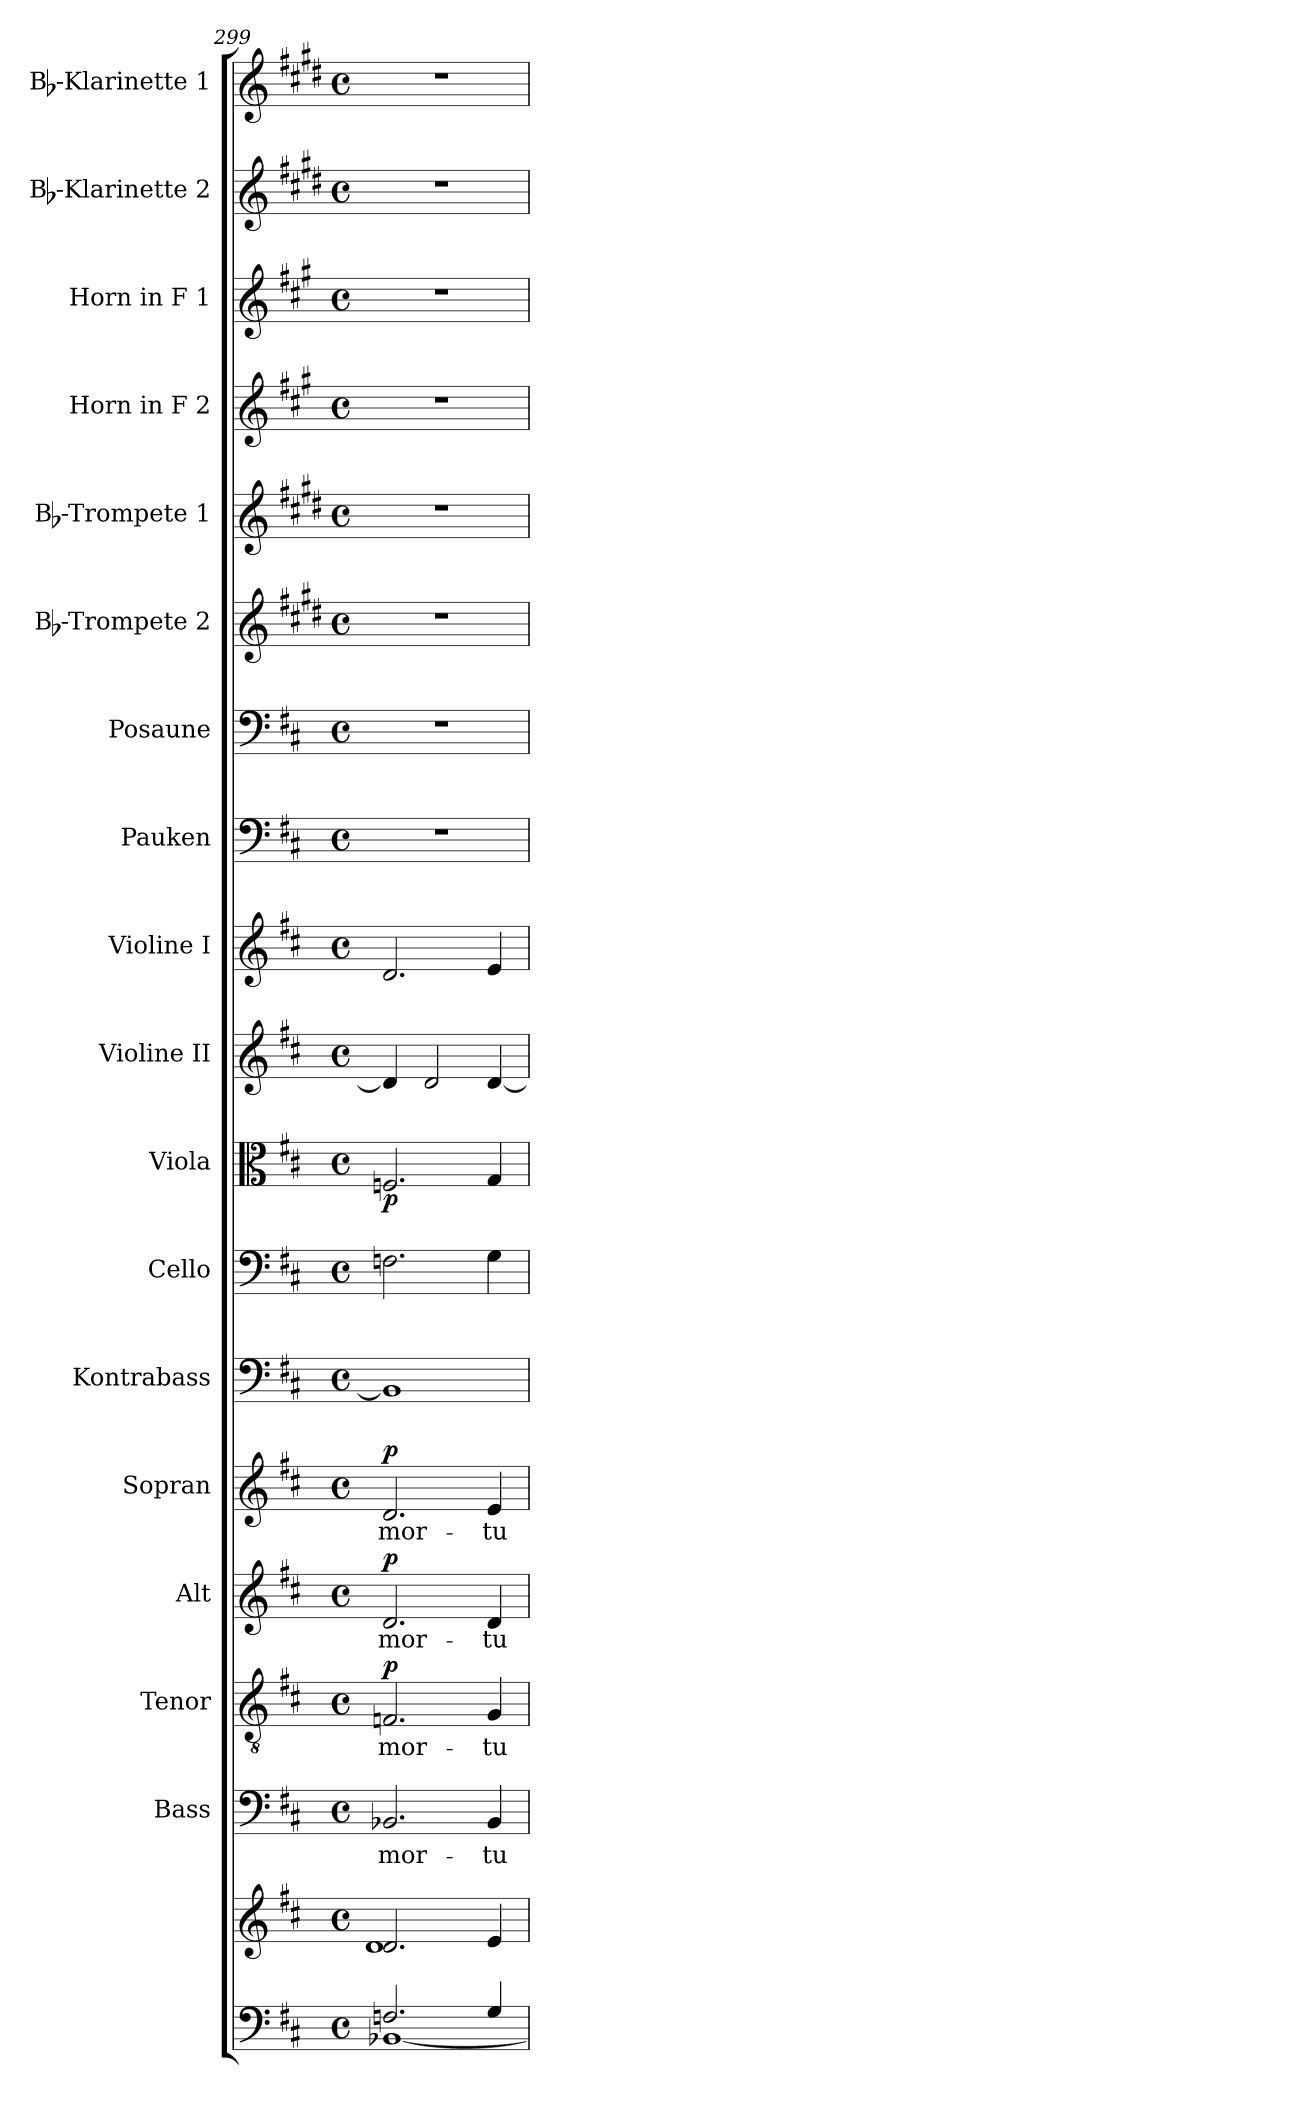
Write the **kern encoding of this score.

**kern	**kern	**kern	**text	**kern	**text	**dynam	**kern	**text	**dynam	**kern	**text	**dynam	**kern	**kern	**kern	**dynam	**kern	**kern	**kern	**kern	**kern	**kern	**kern	**kern	**kern	**kern
*part18	*part18	*part17	*part17	*part16	*part16	*part16	*part15	*part15	*part15	*part14	*part14	*part14	*part13	*part12	*part11	*part11	*part10	*part9	*part8	*part7	*part6	*part5	*part4	*part3	*part2	*part1
*staff19	*staff18	*staff17	*staff17	*staff16	*staff16	*staff16	*staff15	*staff15	*staff15	*staff14	*staff14	*staff14	*staff13	*staff12	*staff11	*staff11	*staff10	*staff9	*staff8	*staff7	*staff6	*staff5	*staff4	*staff3	*staff2	*staff1
*	*	*I"Bass	*	*I"Tenor	*	*	*I"Alt	*	*	*I"Sopran	*	*	*I"Kontrabass	*I"Cello	*I"Viola	*	*I"Violine II	*I"Violine I	*I"Pauken	*I"Posaune	*I"Bb-Trompete 2	*I"Bb-Trompete 1	*I"Horn in F 2	*I"Horn in F 1	*I"Bb-Klarinette 2	*I"Bb-Klarinette 1
*	*	*I'B.	*	*I'T.	*	*	*I'A.	*	*	*I'S.	*	*	*I'Kb.	*	*I'Vla.	*	*I'Vl. II	*I'Vl. I	*I'Pk.	*I'Pos.	*I'Bb Trp. 2	*I'Bb Trp. 1	*	*	*I'Bb Kl. 2	*I'Bb Kl. 1
*clefF4	*clefG2	*clefF4	*	*clefGv2	*	*	*clefG2	*	*	*clefG2	*	*	*clefF4	*clefF4	*clefC3	*	*clefG2	*clefG2	*clefF4	*clefF4	*clefG2	*clefG2	*clefG2	*clefG2	*clefG2	*clefG2
*	*	*	*	*	*	*	*	*	*	*	*	*	*ITrd7c12	*	*	*	*	*	*	*	*ITrd1c2	*ITrd1c2	*ITrd4c7	*ITrd4c7	*ITrd1c2	*ITrd1c2
*k[f#c#]	*k[f#c#]	*k[f#c#]	*	*k[f#c#]	*	*	*k[f#c#]	*	*	*k[f#c#]	*	*	*k[f#c#]	*k[f#c#]	*k[f#c#]	*	*k[f#c#]	*k[f#c#]	*k[f#c#]	*k[f#c#]	*k[f#c#]	*k[f#c#]	*k[f#c#]	*k[f#c#]	*k[f#c#]	*k[f#c#]
*D:	*D:	*D:	*	*D:	*	*	*D:	*	*	*D:	*	*	*D:	*D:	*D:	*	*D:	*D:	*D:	*D:	*D:	*D:	*D:	*D:	*D:	*D:
*M4/4	*M4/4	*M4/4	*	*M4/4	*	*	*M4/4	*	*	*M4/4	*	*	*M4/4	*M4/4	*M4/4	*	*M4/4	*M4/4	*M4/4	*M4/4	*M4/4	*M4/4	*M4/4	*M4/4	*M4/4	*M4/4
*met(c)	*met(c)	*met(c)	*	*met(c)	*	*	*met(c)	*	*	*met(c)	*	*	*met(c)	*met(c)	*met(c)	*	*met(c)	*met(c)	*met(c)	*met(c)	*met(c)	*met(c)	*met(c)	*met(c)	*met(c)	*met(c)
=299	=299	=299	=299	=299	=299	=299	=299	=299	=299	=299	=299	=299	=299	=299	=299	=299	=299	=299	=299	=299	=299	=299	=299	=299	=299	=299
*^	*^	*	*	*	*	*	*	*	*	*	*	*	*	*	*	*	*	*	*	*	*	*	*	*	*	*
!	!	!	!	!	!LO:LY:b	!	!LO:LY:b	!LO:DY:a	!	!LO:LY:b	!LO:DY:a	!	!LO:LY:b	!LO:DY:a	!	!	!	!LO:DY:b	!	!	!	!	!	!	!	!	!	!
2.Fn/	[<1BB-X	2.d/	1d	2.BB-X/	mor-	2.Fn/	mor-	p	2.d/	mor-	p	2.d/	mor-	p	1BBB-]	2.Fn\	2.Fn/	p	4d/]	2.d/	1r	1r	1r	1r	1r	1r	1r	1r
.	.	.	.	.	.	.	.	.	.	.	.	.	.	.	.	.	.	.	2d/	.	.	.	.	.	.	.	.	.
!	!	!	!	!	!LO:LY:b	!	!LO:LY:b	!	!	!LO:LY:b	!	!	!LO:LY:b	!	!	!	!	!	!	!	!	!	!	!	!	!	!	!
4G/	.	4e/	.	4BB-/	-tu-	4G/	-tu-	.	4d/	-tu-	.	4e/	-tu-	.	.	4G\	4G/	.	[4d/	4e/	.	.	.	.	.	.	.	.
*v	*v	*	*	*	*	*	*	*	*	*	*	*	*	*	*	*	*	*	*	*	*	*	*	*	*	*	*	*
*	*v	*v	*	*	*	*	*	*	*	*	*	*	*	*	*	*	*	*	*	*	*	*	*	*	*	*	*
=	=	=	=	=	=	=	=	=	=	=	=	=	=	=	=	=	=	=	=	=	=	=	=	=	=	=
*-	*-	*-	*-	*-	*-	*-	*-	*-	*-	*-	*-	*-	*-	*-	*-	*-	*-	*-	*-	*-	*-	*-	*-	*-	*-	*-
